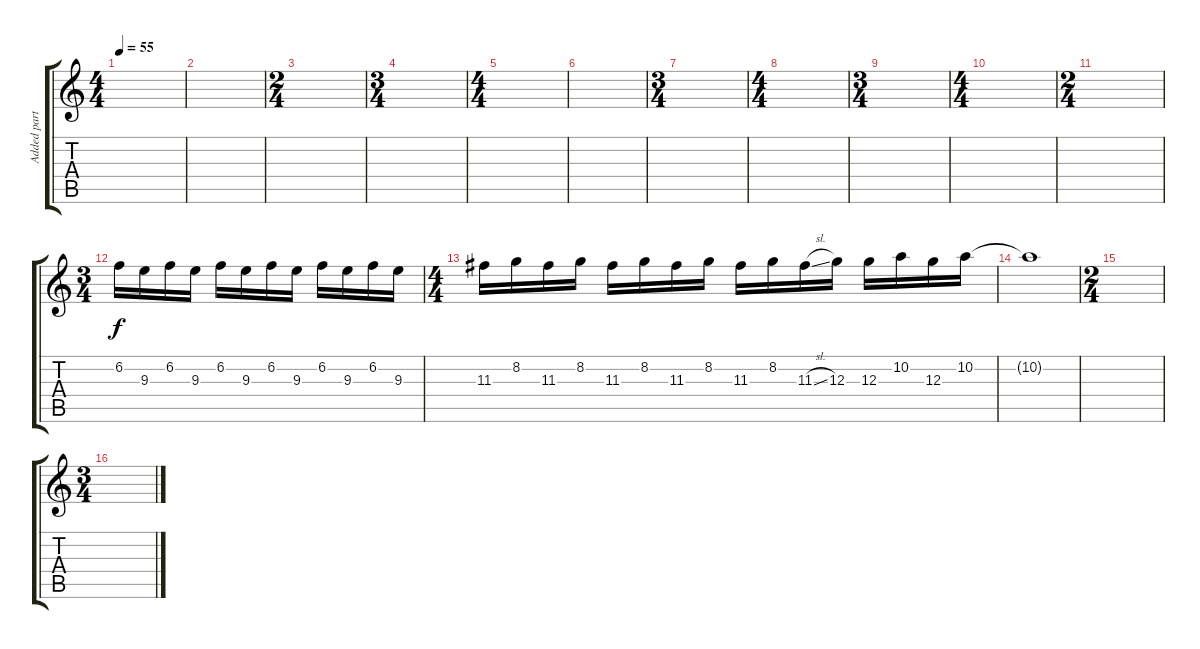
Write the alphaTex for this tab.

\track ("Added part" "Added part") {instrument electricguitarjazz}
\staff {score tabs}
\tuning (E4 B3 G3 D3 A2 E2) {hide}
\ts (4 4)
\tempo 55
\clef g2
\ks c
|
|
\ts (2 4)
|
\ts (3 4)
|
\ts (4 4)
|
|
\ts (3 4)
|
\ts (4 4)
|
\ts (3 4)
|
\ts (4 4)
|
\ts (2 4)
|
\ts (3 4)
6.2.16 9.3.16 6.2.16 9.3.16 6.2.16 9.3.16 6.2.16 9.3.16 6.2.16 9.3.16 6.2.16 9.3.16 |
\ts (4 4)
11.3.16 8.2.16 11.3.16 8.2.16 11.3.16 8.2.16 11.3.16 8.2.16 11.3.16 8.2.16 11.3{sl}.16 12.3.16 12.3.16 10.2.16 12.3.16 10.2.16 |
10.2{t}.1 |
\ts (2 4)
|
\ts (3 4)
